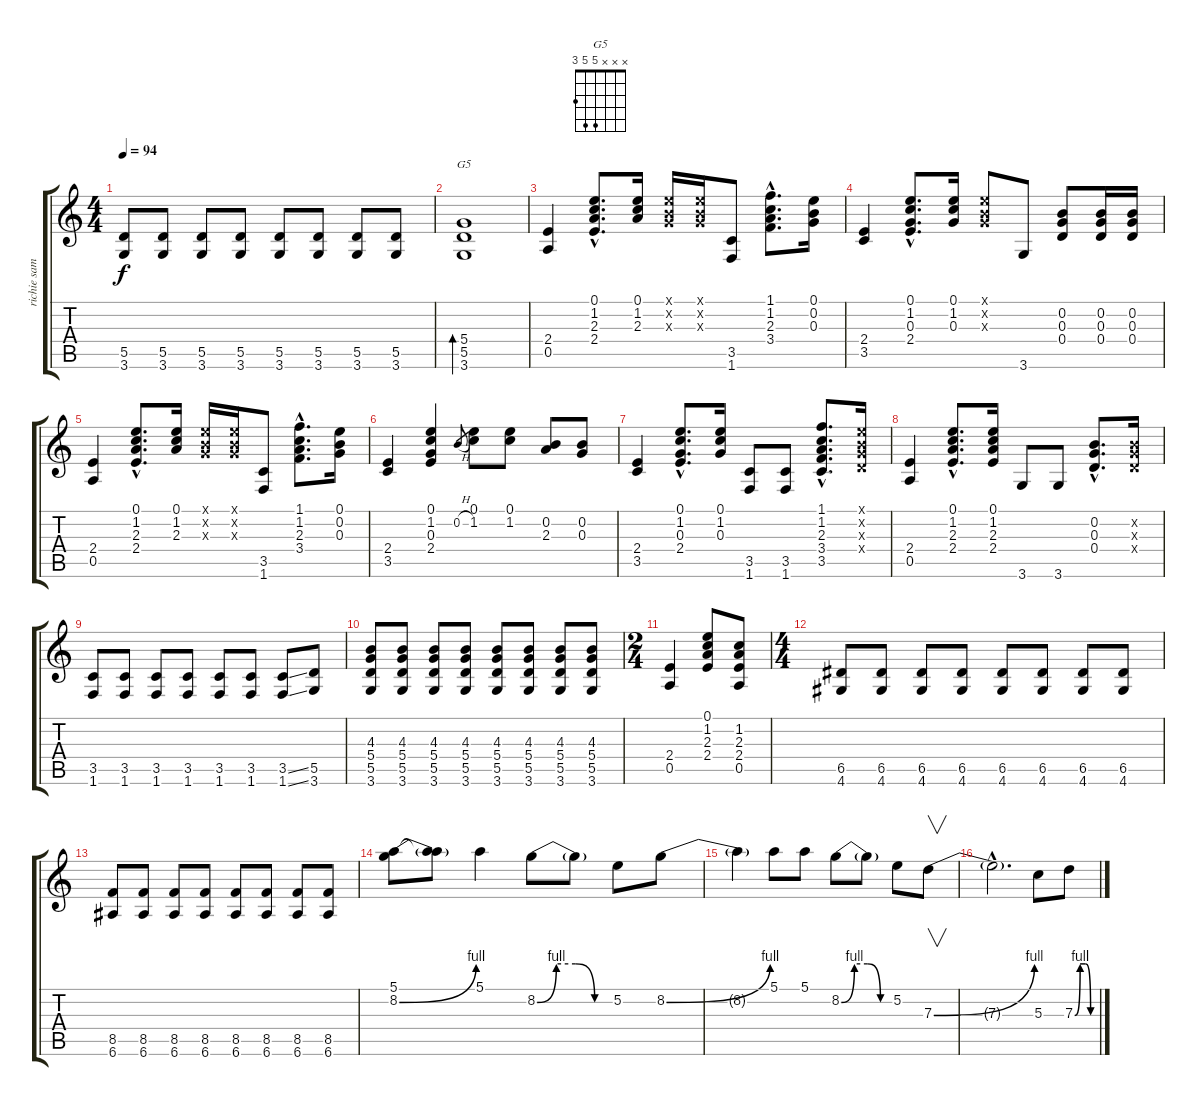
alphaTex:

\track ("richie sambora" "richie sam") {instrument acousticguitarsteel}
\staff {score tabs}
\tuning (E4 B3 G3 D3 A2 E2) {hide}
\chord ("G5" x x x 5 5 3)
\ts (4 4)
\tempo 94
\clef g2
\ks c
(5.5 3.6).8{dy f} (5.5 3.6).8 (5.5 3.6).8 (5.5 3.6).8 (5.5 3.6).8 (5.5 3.6).8 (5.5 3.6).8 (5.5 3.6).8 |
(5.4 5.5 3.6).1{bd 60 ch "G5"} |
(2.4 0.5).4 (0.1{hac} 1.2{hac} 2.3{hac} 2.4{hac}).8{d} (0.1 1.2 2.3).16 (0.1{x} 0.2{x} 0.3{x}).16 (0.1{x} 0.2{x} 0.3{x}).16 (3.5 1.6).8 (1.1{hac} 1.2{hac} 2.3{hac} 3.4{hac}).8{d} (0.1 0.2 0.3).16 |
(2.4 3.5).4 (0.1{hac} 1.2{hac} 0.3{hac} 2.4{hac}).8{d} (0.1 1.2 0.3).16 (0.1{x} 0.2{x} 0.3{x}).8 3.6.8 (0.2 0.3 0.4).8 (0.2 0.3 0.4).16 (0.2 0.3 0.4).16 |
(2.4 0.5).4 (0.1{hac} 1.2{hac} 2.3{hac} 2.4{hac}).8{d} (0.1 1.2 2.3).16 (0.1{x} 0.2{x} 0.3{x}).16 (0.1{x} 0.2{x} 0.3{x}).16 (3.5 1.6).8 (1.1{hac} 1.2{hac} 2.3{hac} 3.4{hac}).8{d} (0.1 0.2 0.3).16 |
(2.4 3.5).4 (0.1 1.2 0.3 2.4).4 0.2{h}.8{gr} (0.1 1.2).8 (0.1 1.2).8 (0.2 2.3).8 (0.2 0.3).8 |
(2.4 3.5).4 (0.1{hac} 1.2{hac} 0.3{hac} 2.4{hac}).8{d} (0.1 1.2 0.3).16 (3.5 1.6).8 (3.5 1.6).8 (1.1{hac} 1.2{hac} 2.3{hac} 3.4{hac} 3.5{hac}).8{d} (0.1{x} 0.2{x} 0.3{x} 0.4{x}).16 |
(2.4 0.5).4 (0.1{hac} 1.2{hac} 2.3{hac} 2.4{hac}).8{d} (0.1 1.2 2.3 2.4).16 3.6.8 3.6.8 (0.2{hac} 0.3{hac} 0.4{hac}).8{d} (0.2{x} 0.3{x} 0.4{x}).16 |
(3.5 1.6).8 (3.5 1.6).8 (3.5 1.6).8 (3.5 1.6).8 (3.5 1.6).8 (3.5 1.6).8 (3.5{ss} 1.6{ss}).8 (5.5 3.6).8 |
(4.3 5.4 5.5 3.6).8 (4.3 5.4 5.5 3.6).8 (4.3 5.4 5.5 3.6).8 (4.3 5.4 5.5 3.6).8 (4.3 5.4 5.5 3.6).8 (4.3 5.4 5.5 3.6).8 (4.3 5.4 5.5 3.6).8 (4.3 5.4 5.5 3.6).8 |
\ts (2 4)
(2.4 0.5).4 (0.1 1.2 2.3 2.4).8 (1.2 2.3 2.4 0.5).8 |
\ts (4 4)
(6.5 4.6).8 (6.5 4.6).8 (6.5 4.6).8 (6.5 4.6).8 (6.5 4.6).8 (6.5 4.6).8 (6.5 4.6).8 (6.5 4.6).8 |
(8.5 6.6).8 (8.5 6.6).8 (8.5 6.6).8 (8.5 6.6).8 (8.5 6.6).8 (8.5 6.6).8 (8.5 6.6).8 (8.5 6.6).8 |
(5.1 8.2{be (bend 0 0 60 4)}).8 (5.1{t} 8.2{t}).8 5.1.4 8.2{be (custom 0 0 15 4 30 4 45 0 60 0)}.8 8.2{t}.8 5.2.8 8.2{be (bend 0 0 60 4)}.8 |
8.2{t}.4 5.1.8 5.1.8 8.2{be (custom 0 0 15 4 30 4 45 0 60 0)}.8 8.2{t}.8 5.2.8 7.3{be (bend 0 0 60 4)}.8{v} |
7.3{hac t}.2{d} 5.3.8 7.3{be (custom 0 0 15 4 30 4 45 0 60 0)}.8
